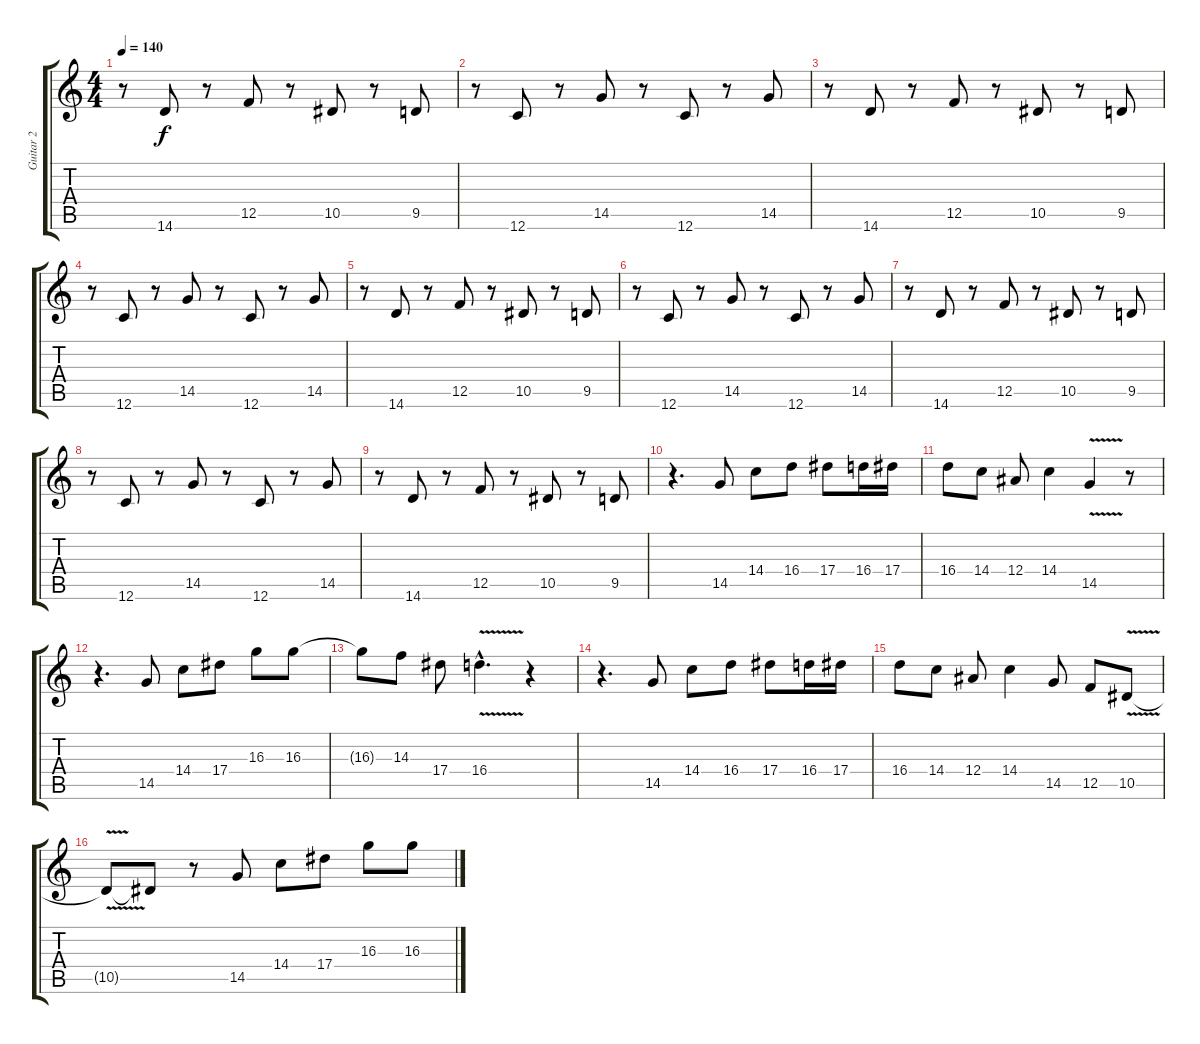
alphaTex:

\track ("Guitar 2" "Guitar 2") {instrument acousticguitarsteel}
\staff {score tabs}
\tuning (C4 G3 Eb3 Bb2 F2 C2) {hide}
\ts (4 4)
\tempo 140
\clef g2
\ks c
r.8{dy f} 14.6.8 r.8 12.5.8 r.8 10.5.8 r.8 9.5.8 |
r.8 12.6.8 r.8 14.5.8 r.8 12.6.8 r.8 14.5.8 |
r.8 14.6.8 r.8 12.5.8 r.8 10.5.8 r.8 9.5.8 |
r.8 12.6.8 r.8 14.5.8 r.8 12.6.8 r.8 14.5.8 |
r.8 14.6.8 r.8 12.5.8 r.8 10.5.8 r.8 9.5.8 |
r.8 12.6.8 r.8 14.5.8 r.8 12.6.8 r.8 14.5.8 |
r.8 14.6.8 r.8 12.5.8 r.8 10.5.8 r.8 9.5.8 |
r.8 12.6.8 r.8 14.5.8 r.8 12.6.8 r.8 14.5.8 |
r.8 14.6.8 r.8 12.5.8 r.8 10.5.8 r.8 9.5.8 |
r.4{d volume 11 balance 12 instrument acousticguitarsteel} 14.5.8 14.4.8 16.4.8 17.4.8 16.4.16 17.4.16 |
16.4.8 14.4.8 12.4.8 14.4.4 14.5{v}.4 r.8 |
r.4{d} 14.5.8 14.4.8 17.4.8 16.3.8 16.3.8 |
16.3{t}.8 14.3.8 17.4.8 16.4{v hac}.4{d} r.4 |
r.4{d} 14.5.8 14.4.8 16.4.8 17.4.8 16.4.16 17.4.16 |
16.4.8 14.4.8 12.4.8 14.4.4 14.5.8 12.5.8 10.5{v}.8 |
10.5{t}.8 10.5{t}.8 r.8 14.5.8 14.4.8 17.4.8 16.3.8 16.3.8
